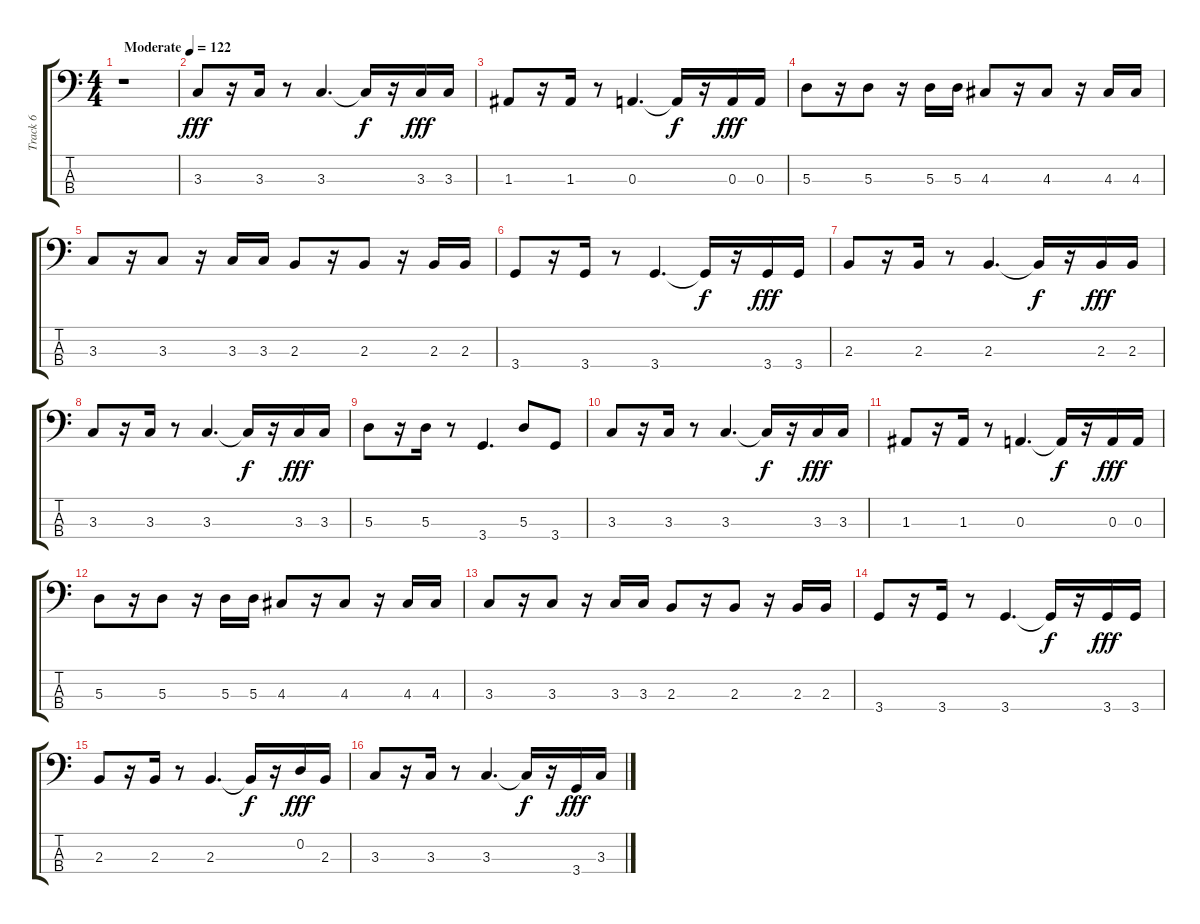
\track ("Track 6" "Track 6") {instrument electricbassfinger}
\staff {score tabs}
\tuning (G2 D2 A1 E1) {hide}
\ts (4 4)
\tempo (122 "Moderate")
\clef f4
\ks c
r.1{dy fff instrument electricbassfinger} |
3.3.8 r.16 3.3.16 r.8 3.3.4{d} 3.3{t}.16{dy f} r.16 3.3.16{dy fff} 3.3.16 |
1.3.8 r.16 1.3.16 r.8 0.3.4{d} 0.3{t}.16{dy f} r.16 0.3.16{dy fff} 0.3.16 |
5.3.8 r.16 5.3.8 r.16 5.3.16 5.3.16 4.3.8 r.16 4.3.8 r.16 4.3.16 4.3.16 |
3.3.8 r.16 3.3.8 r.16 3.3.16 3.3.16 2.3.8 r.16 2.3.8 r.16 2.3.16 2.3.16 |
3.4.8 r.16 3.4.16 r.8 3.4.4{d} 3.4{t}.16{dy f} r.16 3.4.16{dy fff} 3.4.16 |
2.3.8 r.16 2.3.16 r.8 2.3.4{d} 2.3{t}.16{dy f} r.16 2.3.16{dy fff} 2.3.16 |
3.3.8 r.16 3.3.16 r.8 3.3.4{d} 3.3{t}.16{dy f} r.16 3.3.16{dy fff} 3.3.16 |
5.3.8 r.16 5.3.16 r.8 3.4.4{d} 5.3.8 3.4.8 |
3.3.8 r.16 3.3.16 r.8 3.3.4{d} 3.3{t}.16{dy f} r.16 3.3.16{dy fff} 3.3.16 |
1.3.8 r.16 1.3.16 r.8 0.3.4{d} 0.3{t}.16{dy f} r.16 0.3.16{dy fff} 0.3.16 |
5.3.8 r.16 5.3.8 r.16 5.3.16 5.3.16 4.3.8 r.16 4.3.8 r.16 4.3.16 4.3.16 |
3.3.8 r.16 3.3.8 r.16 3.3.16 3.3.16 2.3.8 r.16 2.3.8 r.16 2.3.16 2.3.16 |
3.4.8 r.16 3.4.16 r.8 3.4.4{d} 3.4{t}.16{dy f} r.16 3.4.16{dy fff} 3.4.16 |
2.3.8 r.16 2.3.16 r.8 2.3.4{d} 2.3{t}.16{dy f} r.16 0.2.16{dy fff} 2.3.16 |
3.3.8 r.16 3.3.16 r.8 3.3.4{d} 3.3{t}.16{dy f} r.16 3.4.16{dy fff} 3.3.16
